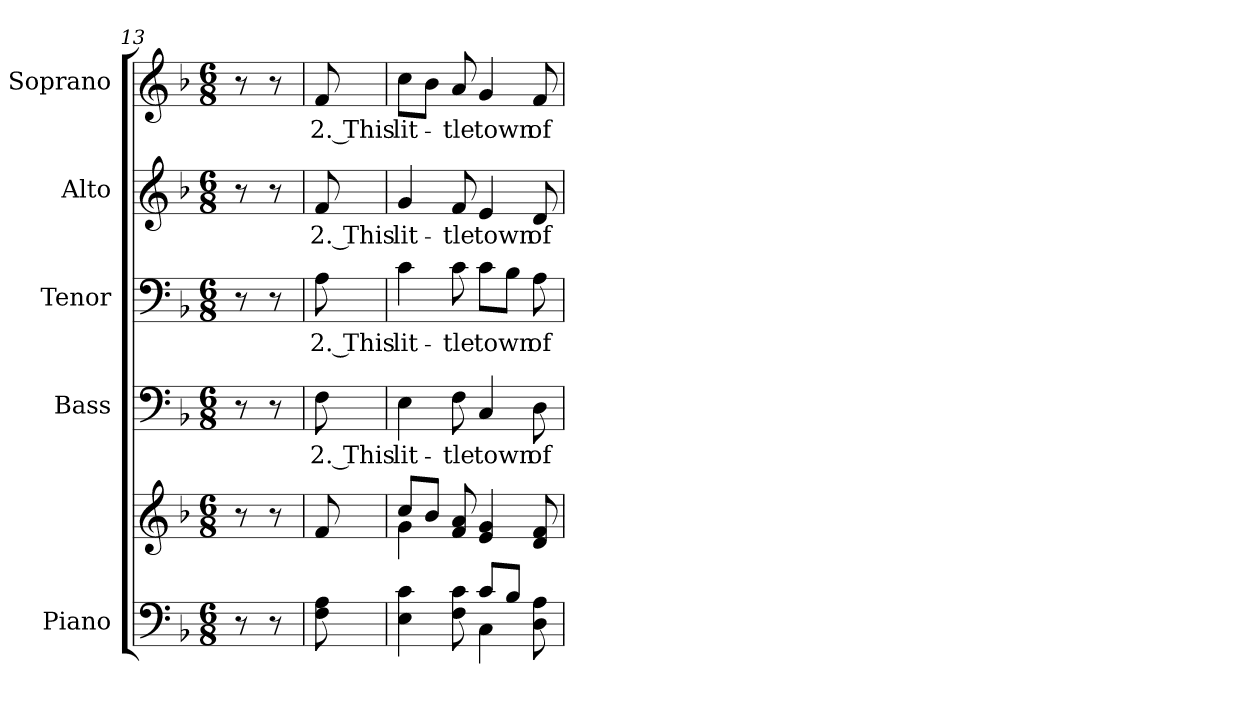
**kern	**kern	**kern	**text	**kern	**text	**kern	**text	**kern	**text
*part5	*part5	*part4	*part4	*part3	*part3	*part2	*part2	*part1	*part1
*staff6	*staff5	*staff4	*staff4	*staff3	*staff3	*staff2	*staff2	*staff1	*staff1
*I"Piano	*	*I"Bass	*	*I"Tenor	*	*I"Alto	*	*I"Soprano	*
*I'Pno.	*	*I'B.	*	*I'T.	*	*I'A.	*	*I'S.	*
*clefF4	*clefG2	*clefF4	*	*clefF4	*	*clefG2	*	*clefG2	*
*k[b-]	*k[b-]	*k[b-]	*	*k[b-]	*	*k[b-]	*	*k[b-]	*
*F:	*F:	*F:	*	*F:	*	*F:	*	*F:	*
*M6/8	*M6/8	*M6/8	*	*M6/8	*	*M6/8	*	*M6/8	*
=13	=13	=13	=13	=13	=13	=13	=13	=13	=13
8r	8r	8r	.	8r	.	8r	.	8r	.
8r	8r	8r	.	8r	.	8r	.	8r	.
=14	=14	=14	=14	=14	=14	=14	=14	=14	=14
!	!	!	!LO:LY:b:color=#000000	!	!	!	!	!	!
!	!	!	!	!	!LO:LY:b:color=#000000	!	!	!	!
!	!	!	!	!	!	!	!LO:LY:b:color=#000000	!	!
!	!	!	!	!	!	!	!	!	!LO:LY:b:color=#000000
8Fi\ 8Ai	8fi/	8Fi\	2. This	8Ai\	2. This	8fi/	2. This	8fi/	2. This
=15	=15	=15	=15	=15	=15	=15	=15	=15	=15
*^	*^	*	*	*	*	*	*	*	*
!	!	!	!	!	!LO:LY:b:color=#000000	!	!	!	!	!	!
!	!	!	!	!	!	!	!LO:LY:b:color=#000000	!	!	!	!
!	!	!	!	!	!	!	!	!	!LO:LY:b:color=#000000	!	!
!	!	!	!	!	!	!	!	!	!	!	!LO:LY:b:color=#000000
4Ei\ 4ci	4.ryy	8cci/L	4gi\	4Ei\	lit-	4ci\	lit-	4gi/	lit-	8cci\L	lit-
.	.	8b-i/J	.	.	.	.	.	.	.	8b-i\J	.
!	!	!	!	!	!LO:LY:b:color=#000000	!	!	!	!	!	!
!	!	!	!	!	!	!	!LO:LY:b:color=#000000	!	!	!	!
!	!	!	!	!	!	!	!	!	!LO:LY:b:color=#000000	!	!
!	!	!	!	!	!	!	!	!	!	!	!LO:LY:b:color=#000000
8Fi\ 8ci	.	8fi/ 8ai	8ryy	8Fi\	-tle	8ci\	-tle	8fi/	-tle	8ai/	-tle
!	!	!	!	!	!LO:LY:b:color=#000000	!	!	!	!	!	!
!	!	!	!	!	!	!	!LO:LY:b:color=#000000	!	!	!	!
!	!	!	!	!	!	!	!	!	!LO:LY:b:color=#000000	!	!
!	!	!	!	!	!	!	!	!	!	!	!LO:LY:b:color=#000000
8ci/L	4Ci\	4ei/ 4gi	4.ryy	4Ci/	town	8ci\L	town	4ei/	town	4gi/	town
8B-i/J	.	.	.	.	.	8B-i\J	.	.	.	.	.
!	!	!	!	!	!LO:LY:b:color=#000000	!	!	!	!	!	!
!	!	!	!	!	!	!	!LO:LY:b:color=#000000	!	!	!	!
!	!	!	!	!	!	!	!	!	!LO:LY:b:color=#000000	!	!
!	!	!	!	!	!	!	!	!	!	!	!LO:LY:b:color=#000000
8Di\ 8Ai	8ryy	8di/ 8fi	.	8Di\	of	8Ai\	of	8di/	of	8fi/	of
*v	*v	*	*	*	*	*	*	*	*	*	*
*	*v	*v	*	*	*	*	*	*	*	*
=	=	=	=	=	=	=	=	=	=
*-	*-	*-	*-	*-	*-	*-	*-	*-	*-
